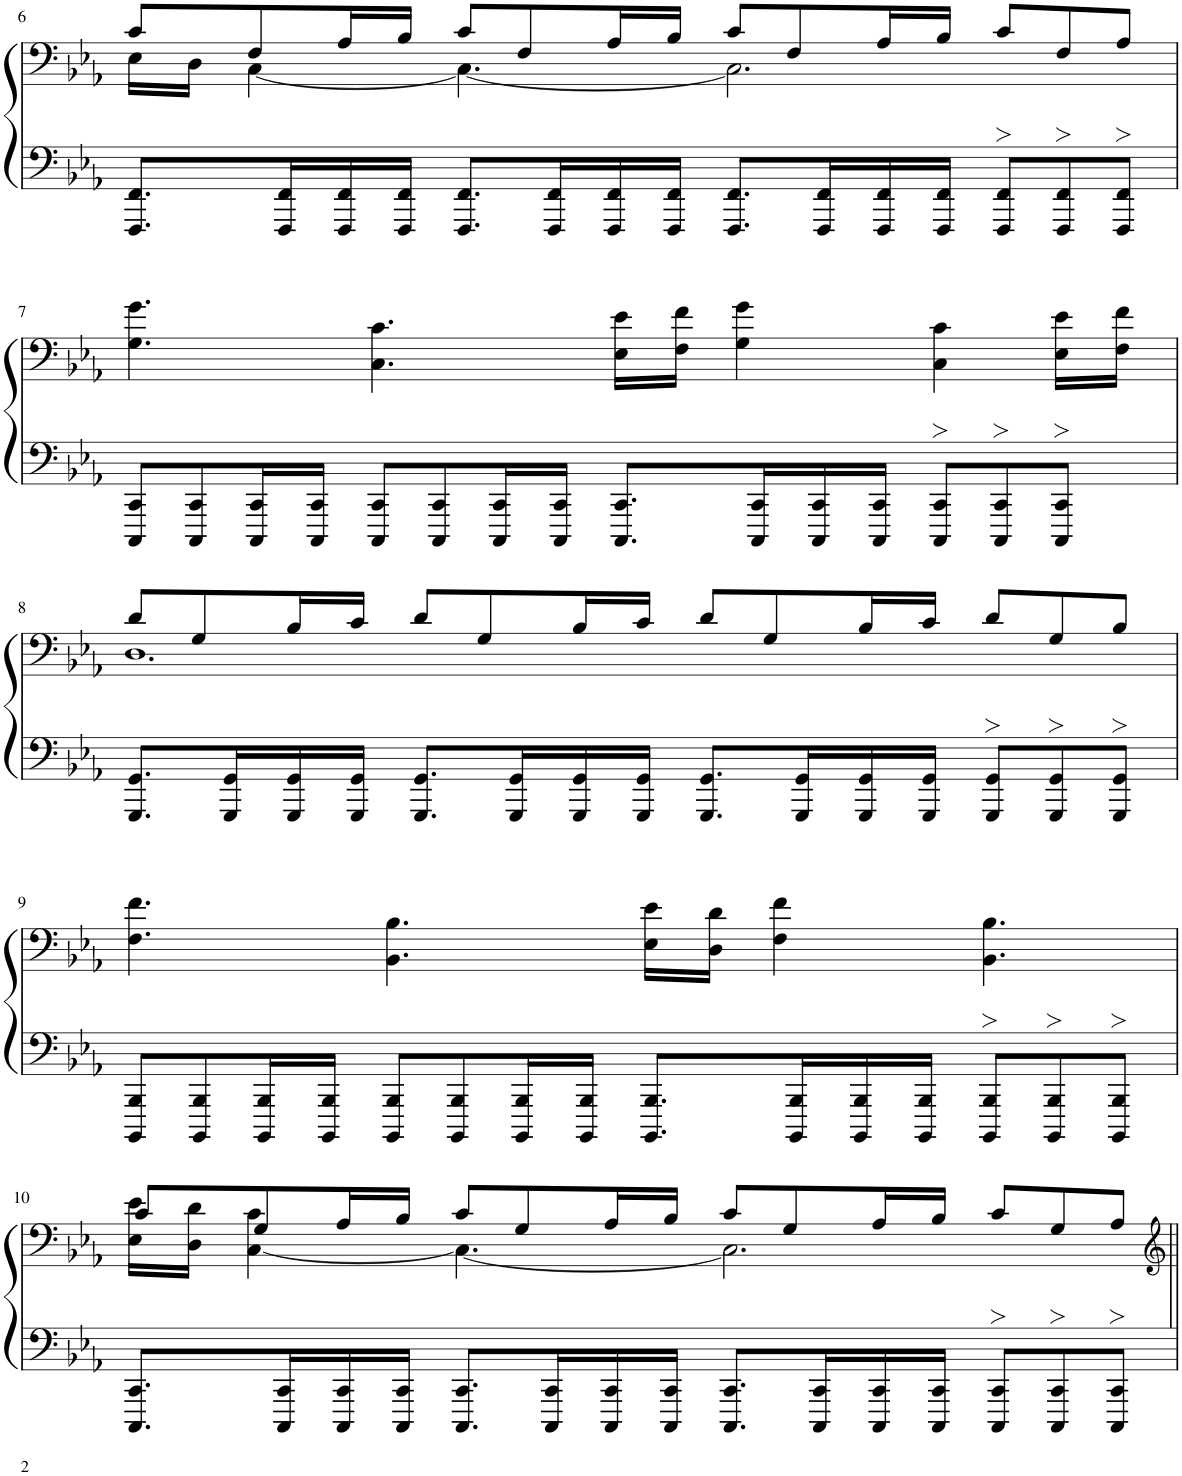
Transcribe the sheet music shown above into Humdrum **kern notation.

**kern	**kern
*part1	*part1
*staff2	*staff1
*I"Piano	*
*I'Pno.	*
!!LO:PB:g=z
*clefF4	*clefF4
*k[b-e-a-]	*k[b-e-a-]
*M12/8	*M12/8
=6	=6
*	*^
8.FFF/ 8.FF/L	8c/L	16E-\LL
.	.	16D\JJ
.	8F/	[4C\
16FFF/ 16FF/L	.	.
16FFF/ 16FF/	16A-/L	.
16FFF/ 16FF/JJ	16B-/JJ	.
8.FFF/ 8.FF/L	8c/L	4.C\_
.	8F/	.
16FFF/ 16FF/L	.	.
16FFF/ 16FF/	16A-/L	.
16FFF/ 16FF/JJ	16B-/JJ	.
8.FFF/ 8.FF/L	8c/L	2.C\]
.	8F/	.
16FFF/ 16FF/L	.	.
16FFF/ 16FF/	16A-/L	.
16FFF/ 16FF/JJ	16B-/JJ	.
8FFF/> 8FF/>L	8c/L	.
8FFF/> 8FF/>	8F/	.
8FFF/> 8FF/>J	8A-/J	.
*	*v	*v
!!LO:LB:g=z
=7	=7
8CCC/ 8CC/L	4.G\ 4.g\
8CCC/ 8CC/	.
16CCC/ 16CC/L	.
16CCC/ 16CC/JJ	.
8CCC/ 8CC/L	4.C\ 4.c\
8CCC/ 8CC/	.
16CCC/ 16CC/L	.
16CCC/ 16CC/JJ	.
8.CCC/ 8.CC/L	16E-\ 16e-\LL
.	16F\ 16f\JJ
.	4G\ 4g\
16CCC/ 16CC/L	.
16CCC/ 16CC/	.
16CCC/ 16CC/JJ	.
8CCC/> 8CC/>L	4C\ 4c\
8CCC/> 8CC/>	.
8CCC/> 8CC/>J	16E-\ 16e-\LL
.	16F\ 16f\JJ
!!LO:LB:g=z
=8	=8
*	*^
8.GGG/ 8.GG/L	8d/L	1.D
.	8G/	.
16GGG/ 16GG/L	.	.
16GGG/ 16GG/	16B-/L	.
16GGG/ 16GG/JJ	16c/JJ	.
8.GGG/ 8.GG/L	8d/L	.
.	8G/	.
16GGG/ 16GG/L	.	.
16GGG/ 16GG/	16B-/L	.
16GGG/ 16GG/JJ	16c/JJ	.
8.GGG/ 8.GG/L	8d/L	.
.	8G/	.
16GGG/ 16GG/L	.	.
16GGG/ 16GG/	16B-/L	.
16GGG/ 16GG/JJ	16c/JJ	.
8GGG/> 8GG/>L	8d/L	.
8GGG/> 8GG/>	8G/	.
8GGG/> 8GG/>J	8B-/J	.
*	*v	*v
!!LO:LB:g=z
=9	=9
8BBBB-/ 8BBB-/L	4.F\ 4.f\
8BBBB-/ 8BBB-/	.
16BBBB-/ 16BBB-/L	.
16BBBB-/ 16BBB-/JJ	.
8BBBB-/ 8BBB-/L	4.BB-\ 4.B-\
8BBBB-/ 8BBB-/	.
16BBBB-/ 16BBB-/L	.
16BBBB-/ 16BBB-/JJ	.
8.BBBB-/ 8.BBB-/L	16E-\ 16e-\LL
.	16D\ 16d\JJ
.	4F\ 4f\
16BBBB-/ 16BBB-/L	.
16BBBB-/ 16BBB-/	.
16BBBB-/ 16BBB-/JJ	.
8BBBB-/> 8BBB-/>L	4.BB-\ 4.B-\
8BBBB-/> 8BBB-/>	.
8BBBB-/> 8BBB-/>J	.
!!LO:LB:g=z
=10	=10
*	*^
8.CCC/ 8.CC/L	8c/L	16E-\ 16e-\LL
.	.	16D\ 16d\JJ
.	8G/	[4C\ 4c\
16CCC/ 16CC/L	.	.
16CCC/ 16CC/	16A-/L	.
16CCC/ 16CC/JJ	16B-/JJ	.
8.CCC/ 8.CC/L	8c/L	4.C\_
.	8G/	.
16CCC/ 16CC/L	.	.
16CCC/ 16CC/	16A-/L	.
16CCC/ 16CC/JJ	16B-/JJ	.
8.CCC/ 8.CC/L	8c/L	2.C\]
.	8G/	.
16CCC/ 16CC/L	.	.
16CCC/ 16CC/	16A-/L	.
16CCC/ 16CC/JJ	16B-/JJ	.
8CCC/> 8CC/>L	8c/L	.
8CCC/> 8CC/>	8G/	.
8CCC/> 8CC/>J	8A-/J	.
*	*v	*v
=||	=||
*-	*-
